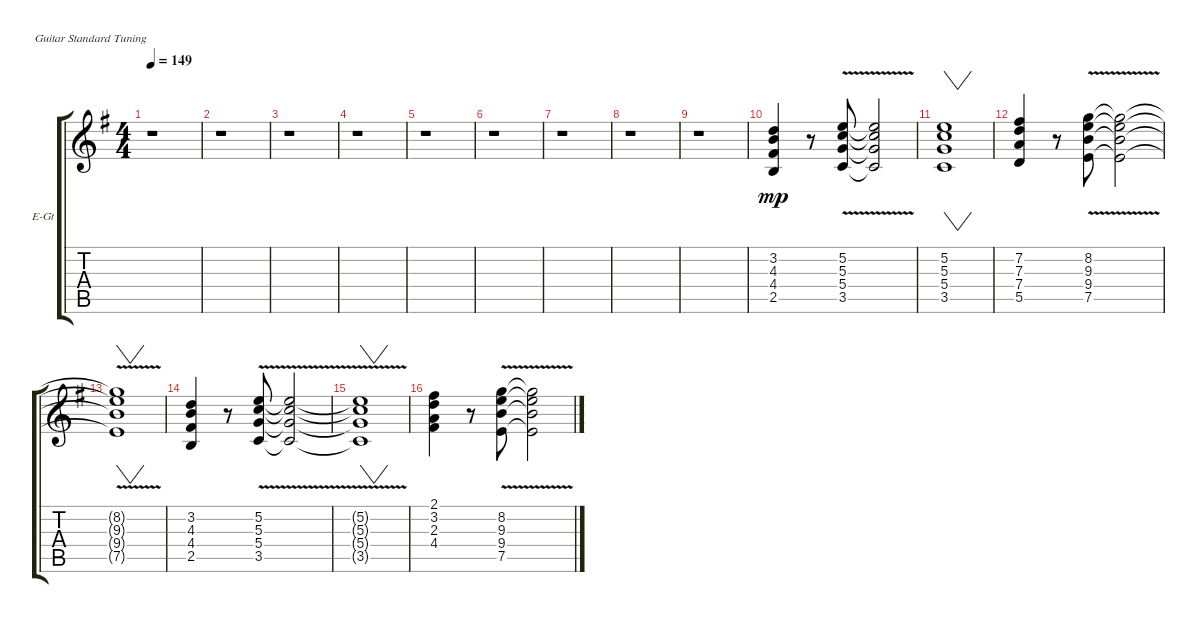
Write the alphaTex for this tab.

\defaultSystemsLayout 4
\bracketExtendMode groupsimilarinstruments
\firstSystemTrackNameOrientation horizontal
\otherSystemsTrackNameOrientation horizontal
\track ("Rhythm Guitar" "E-Gt") {instrument distortionguitar}
\staff {score tabs}
\tuning (E4 B3 G3 D3 A2 E2)
\ts (4 4)
\tempo 149
\clef g2
\ks eminor
r.1{dy mf} |
r.1 |
r.1 |
r.1 |
r.1 |
r.1 |
r.1 |
r.1 |
r.1 |
(4.4 2.5 4.3 3.2).4{dy mp} r.8 (5.4{v} 3.5{v} 5.3{v} 5.2{v}).8 (3.5{v t} 5.4{v t} 5.3{v t} 5.2{v t}).2 |
(3.5 5.4 5.3 5.2).1{vw} |
(7.4 5.5 7.3 7.2).4 r.8 (9.4{v} 7.5{v} 9.3{v} 8.2{v}).8 (7.5{v t} 9.4{v t} 9.3{v t} 8.2{v t}).2 |
(7.5{t} 9.4{t} 9.3{t} 8.2{t}).1{vw} |
(4.4 2.5 4.3 3.2).4 r.8 (5.4{v} 3.5{v} 5.3{v} 5.2{v}).8 (3.5{v t} 5.4{v t} 5.3{v t} 5.2{v t}).2 |
(3.5{t} 5.4{t} 5.3{t} 5.2{t}).1{vw} |
(4.4 2.3 3.2 2.1).4 r.8 (9.4{v} 7.5{v} 9.3{v} 8.2{v}).8 (7.5{v t} 9.4{v t} 9.3{v t} 8.2{v t}).2
